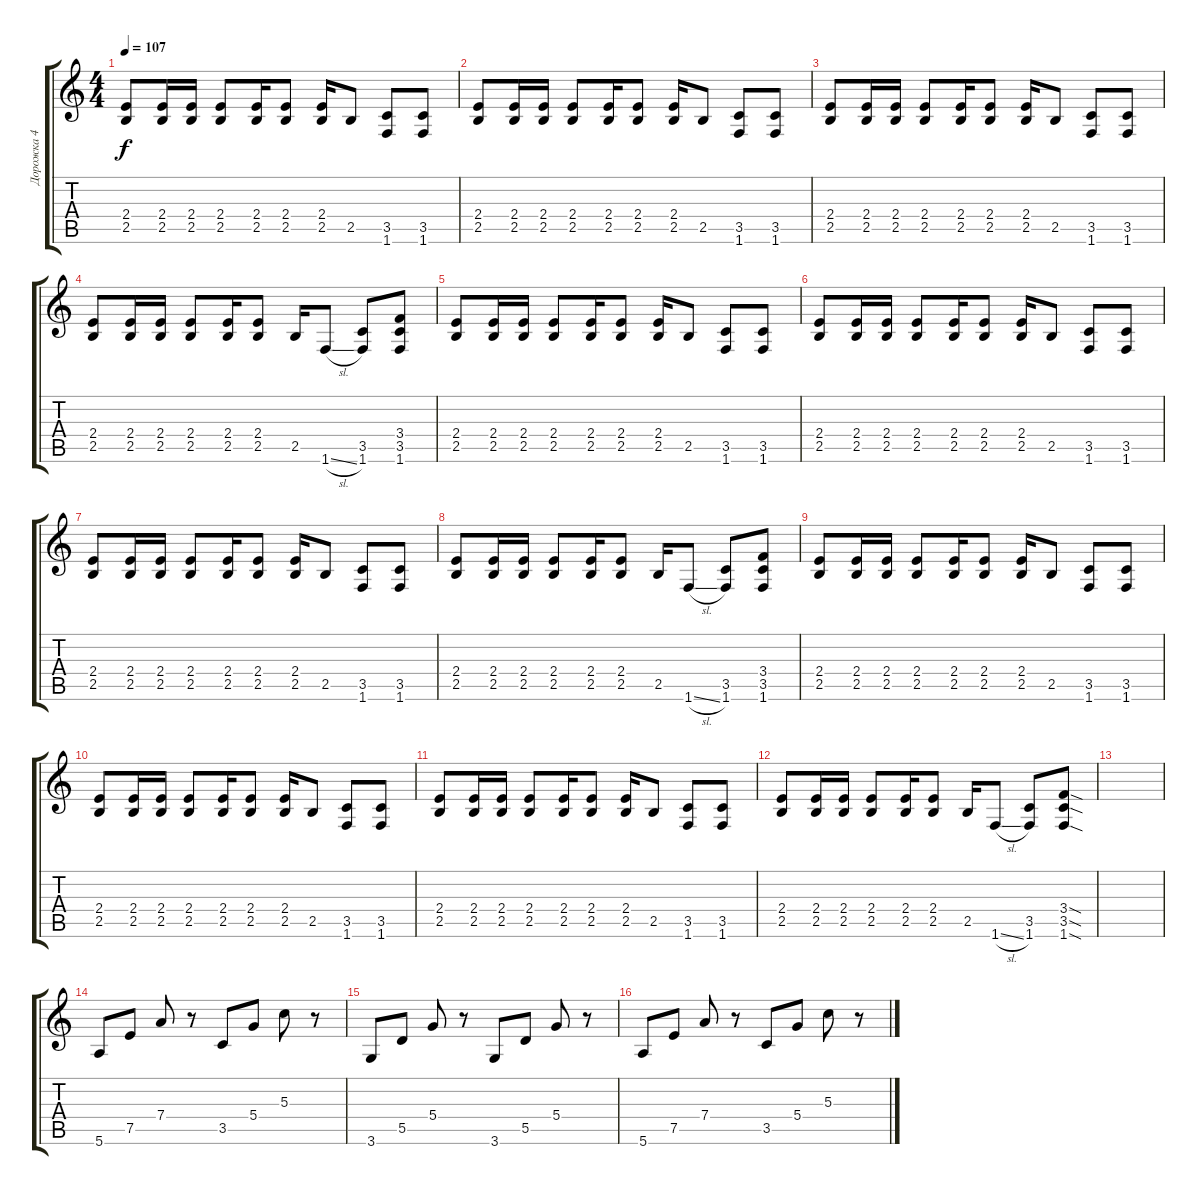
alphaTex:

\track ("Дорожка 4" "Дорожка 4") {instrument distortionguitar}
\staff {score tabs}
\tuning (E4 B3 G3 D3 A2 E2) {hide}
\ts (4 4)
\tempo 107
\clef g2
\ks c
(2.4 2.5).8{dy f instrument distortionguitar} (2.4 2.5).16 (2.4 2.5).16 (2.4 2.5).8 (2.4 2.5).16 (2.4 2.5).8 (2.4 2.5).16 2.5.8 (3.5 1.6).8 (3.5 1.6).8 |
(2.4 2.5).8 (2.4 2.5).16 (2.4 2.5).16 (2.4 2.5).8 (2.4 2.5).16 (2.4 2.5).8 (2.4 2.5).16 2.5.8 (3.5 1.6).8 (3.5 1.6).8 |
(2.4 2.5).8 (2.4 2.5).16 (2.4 2.5).16 (2.4 2.5).8 (2.4 2.5).16 (2.4 2.5).8 (2.4 2.5).16 2.5.8 (3.5 1.6).8 (3.5 1.6).8 |
(2.4 2.5).8 (2.4 2.5).16 (2.4 2.5).16 (2.4 2.5).8 (2.4 2.5).16 (2.4 2.5).8 2.5.16 1.6{sl}.8 (3.5 1.6).8 (3.4 3.5 1.6).8 |
(2.4 2.5).8 (2.4 2.5).16 (2.4 2.5).16 (2.4 2.5).8 (2.4 2.5).16 (2.4 2.5).8 (2.4 2.5).16 2.5.8 (3.5 1.6).8 (3.5 1.6).8 |
(2.4 2.5).8 (2.4 2.5).16 (2.4 2.5).16 (2.4 2.5).8 (2.4 2.5).16 (2.4 2.5).8 (2.4 2.5).16 2.5.8 (3.5 1.6).8 (3.5 1.6).8 |
(2.4 2.5).8 (2.4 2.5).16 (2.4 2.5).16 (2.4 2.5).8 (2.4 2.5).16 (2.4 2.5).8 (2.4 2.5).16 2.5.8 (3.5 1.6).8 (3.5 1.6).8 |
(2.4 2.5).8 (2.4 2.5).16 (2.4 2.5).16 (2.4 2.5).8 (2.4 2.5).16 (2.4 2.5).8 2.5.16 1.6{sl}.8 (3.5 1.6).8 (3.4 3.5 1.6).8 |
(2.4 2.5).8 (2.4 2.5).16 (2.4 2.5).16 (2.4 2.5).8 (2.4 2.5).16 (2.4 2.5).8 (2.4 2.5).16 2.5.8 (3.5 1.6).8 (3.5 1.6).8 |
(2.4 2.5).8 (2.4 2.5).16 (2.4 2.5).16 (2.4 2.5).8 (2.4 2.5).16 (2.4 2.5).8 (2.4 2.5).16 2.5.8 (3.5 1.6).8 (3.5 1.6).8 |
(2.4 2.5).8 (2.4 2.5).16 (2.4 2.5).16 (2.4 2.5).8 (2.4 2.5).16 (2.4 2.5).8 (2.4 2.5).16 2.5.8 (3.5 1.6).8 (3.5 1.6).8 |
(2.4 2.5).8 (2.4 2.5).16 (2.4 2.5).16 (2.4 2.5).8 (2.4 2.5).16 (2.4 2.5).8 2.5.16 1.6{sl}.8 (3.5 1.6).8 (3.4{sod} 3.5{sod} 1.6{sod}).8 |
|
5.6.8 7.5.8 7.4.8 r.8 3.5.8 5.4.8 5.3.8 r.8 |
3.6.8 5.5.8 5.4.8 r.8 3.6.8 5.5.8 5.4.8 r.8 |
5.6.8 7.5.8 7.4.8 r.8 3.5.8 5.4.8 5.3.8 r.8
